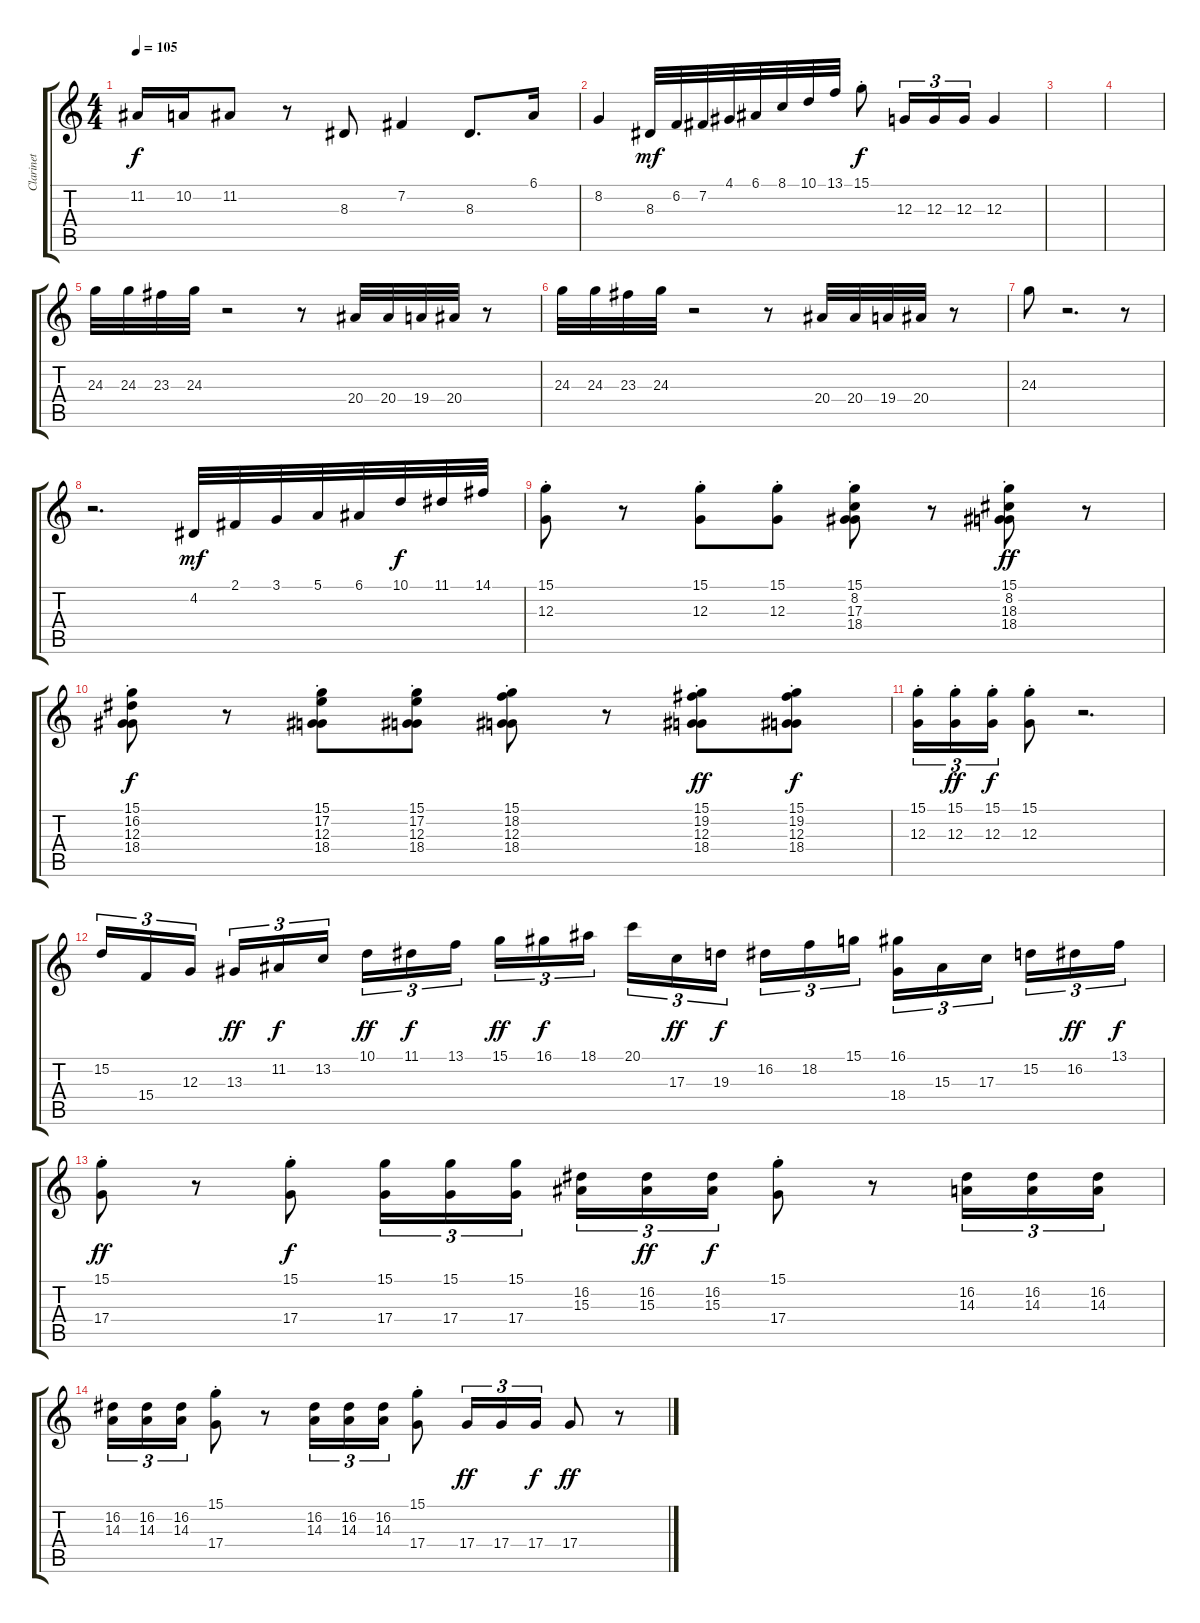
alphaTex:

\track ("Clarinet" "Clarinet") {instrument clarinet}
\staff {score tabs}
\tuning (E4 B3 G3 D3 A2 E2) {hide}
\ts (4 4)
\tempo 105
\clef g2
\ks c
11.2.16{dy f} 10.2.16 11.2.8 r.8 8.3.8 7.2.4 8.3.8{d} 6.1.16 |
8.2.4 8.3.32{dy mf} 6.2.32 7.2.32 4.1.32 6.1.32 8.1.32 10.1.32 13.1.32 15.1{st}.8{dy f} 12.3.16{tu (3 2)} 12.3.16{tu (3 2)} 12.3.16{tu (3 2)} 12.3.4 |
|
|
24.3.32 24.3.32 23.3.32 24.3.32 r.2 r.8 20.4.32 20.4.32 19.4.32 20.4.32 r.8 |
24.3.32 24.3.32 23.3.32 24.3.32 r.2 r.8 20.4.32 20.4.32 19.4.32 20.4.32 r.8 |
24.3.8 r.2{d} r.8 |
r.2{d} 4.2.32{dy mf} 2.1.32 3.1.32 5.1.32 6.1.32 10.1.32{dy f} 11.1.32 14.1.32 |
(15.1{st} 12.3{st}).8 r.8 (15.1{st} 12.3{st}).8 (15.1{st} 12.3{st}).8 (15.1{st} 8.2{st} 17.3{st} 18.4{st}).8 r.8 (15.1{st} 8.2{st} 18.3{st} 18.4{st}).8{dy ff} r.8 |
(15.1{st} 16.2{st} 12.3{st} 18.4{st}).8{dy f} r.8 (15.1{st} 17.2{st} 12.3{st} 18.4{st}).8 (15.1{st} 17.2{st} 12.3{st} 18.4{st}).8 (15.1{st} 18.2{st} 12.3{st} 18.4{st}).8 r.8 (15.1{st} 19.2{st} 12.3{st} 18.4{st}).8{dy ff} (15.1{st} 19.2{st} 12.3{st} 18.4{st}).8{dy f} |
(15.1{st} 12.3{st}).16{tu (3 2)} (15.1{st} 12.3{st}).16{tu (3 2) dy ff} (15.1{st} 12.3{st}).16{tu (3 2) dy f} (15.1{st} 12.3{st}).8 r.2{d} |
15.2.16{tu (3 2)} 15.4.16{tu (3 2)} 12.3.16{tu (3 2) beam splitsecondary} 13.3.16{tu (3 2) dy ff} 11.2.16{tu (3 2) dy f} 13.2.16{tu (3 2)} 10.1.16{tu (3 2) dy ff} 11.1.16{tu (3 2) dy f} 13.1.16{tu (3 2) beam splitsecondary} 15.1.16{tu (3 2) dy ff} 16.1.16{tu (3 2) dy f} 18.1.16{tu (3 2)} 20.1.16{tu (3 2)} 17.3.16{tu (3 2) dy ff} 19.3.16{tu (3 2) dy f beam splitsecondary} 16.2.16{tu (3 2)} 18.2.16{tu (3 2)} 15.1.16{tu (3 2)} (16.1 18.4).16{tu (3 2)} 15.3.16{tu (3 2)} 17.3.16{tu (3 2) beam splitsecondary} 15.2.16{tu (3 2)} 16.2.16{tu (3 2) dy ff} 13.1.16{tu (3 2) dy f} |
(15.1{st} 17.4{st}).8{dy ff} r.8 (15.1{st} 17.4{st}).8{dy f} (15.1 17.4).16{tu (3 2)} (15.1 17.4).16{tu (3 2)} (15.1 17.4).16{tu (3 2)} (16.2 15.3).16{tu (3 2)} (16.2 15.3).16{tu (3 2) dy ff} (16.2 15.3).16{tu (3 2) dy f} (15.1{st} 17.4{st}).8 r.8 (16.2 14.3).16{tu (3 2)} (16.2 14.3).16{tu (3 2)} (16.2 14.3).16{tu (3 2)} |
(16.2 14.3).16{tu (3 2)} (16.2 14.3).16{tu (3 2)} (16.2 14.3).16{tu (3 2)} (15.1{st} 17.4{st}).8 r.8 (16.2 14.3).16{tu (3 2)} (16.2 14.3).16{tu (3 2)} (16.2 14.3).16{tu (3 2)} (15.1{st} 17.4{st}).8 17.4.16{tu (3 2) dy ff} 17.4.16{tu (3 2)} 17.4.16{tu (3 2) dy f} 17.4.8{dy ff} r.8
